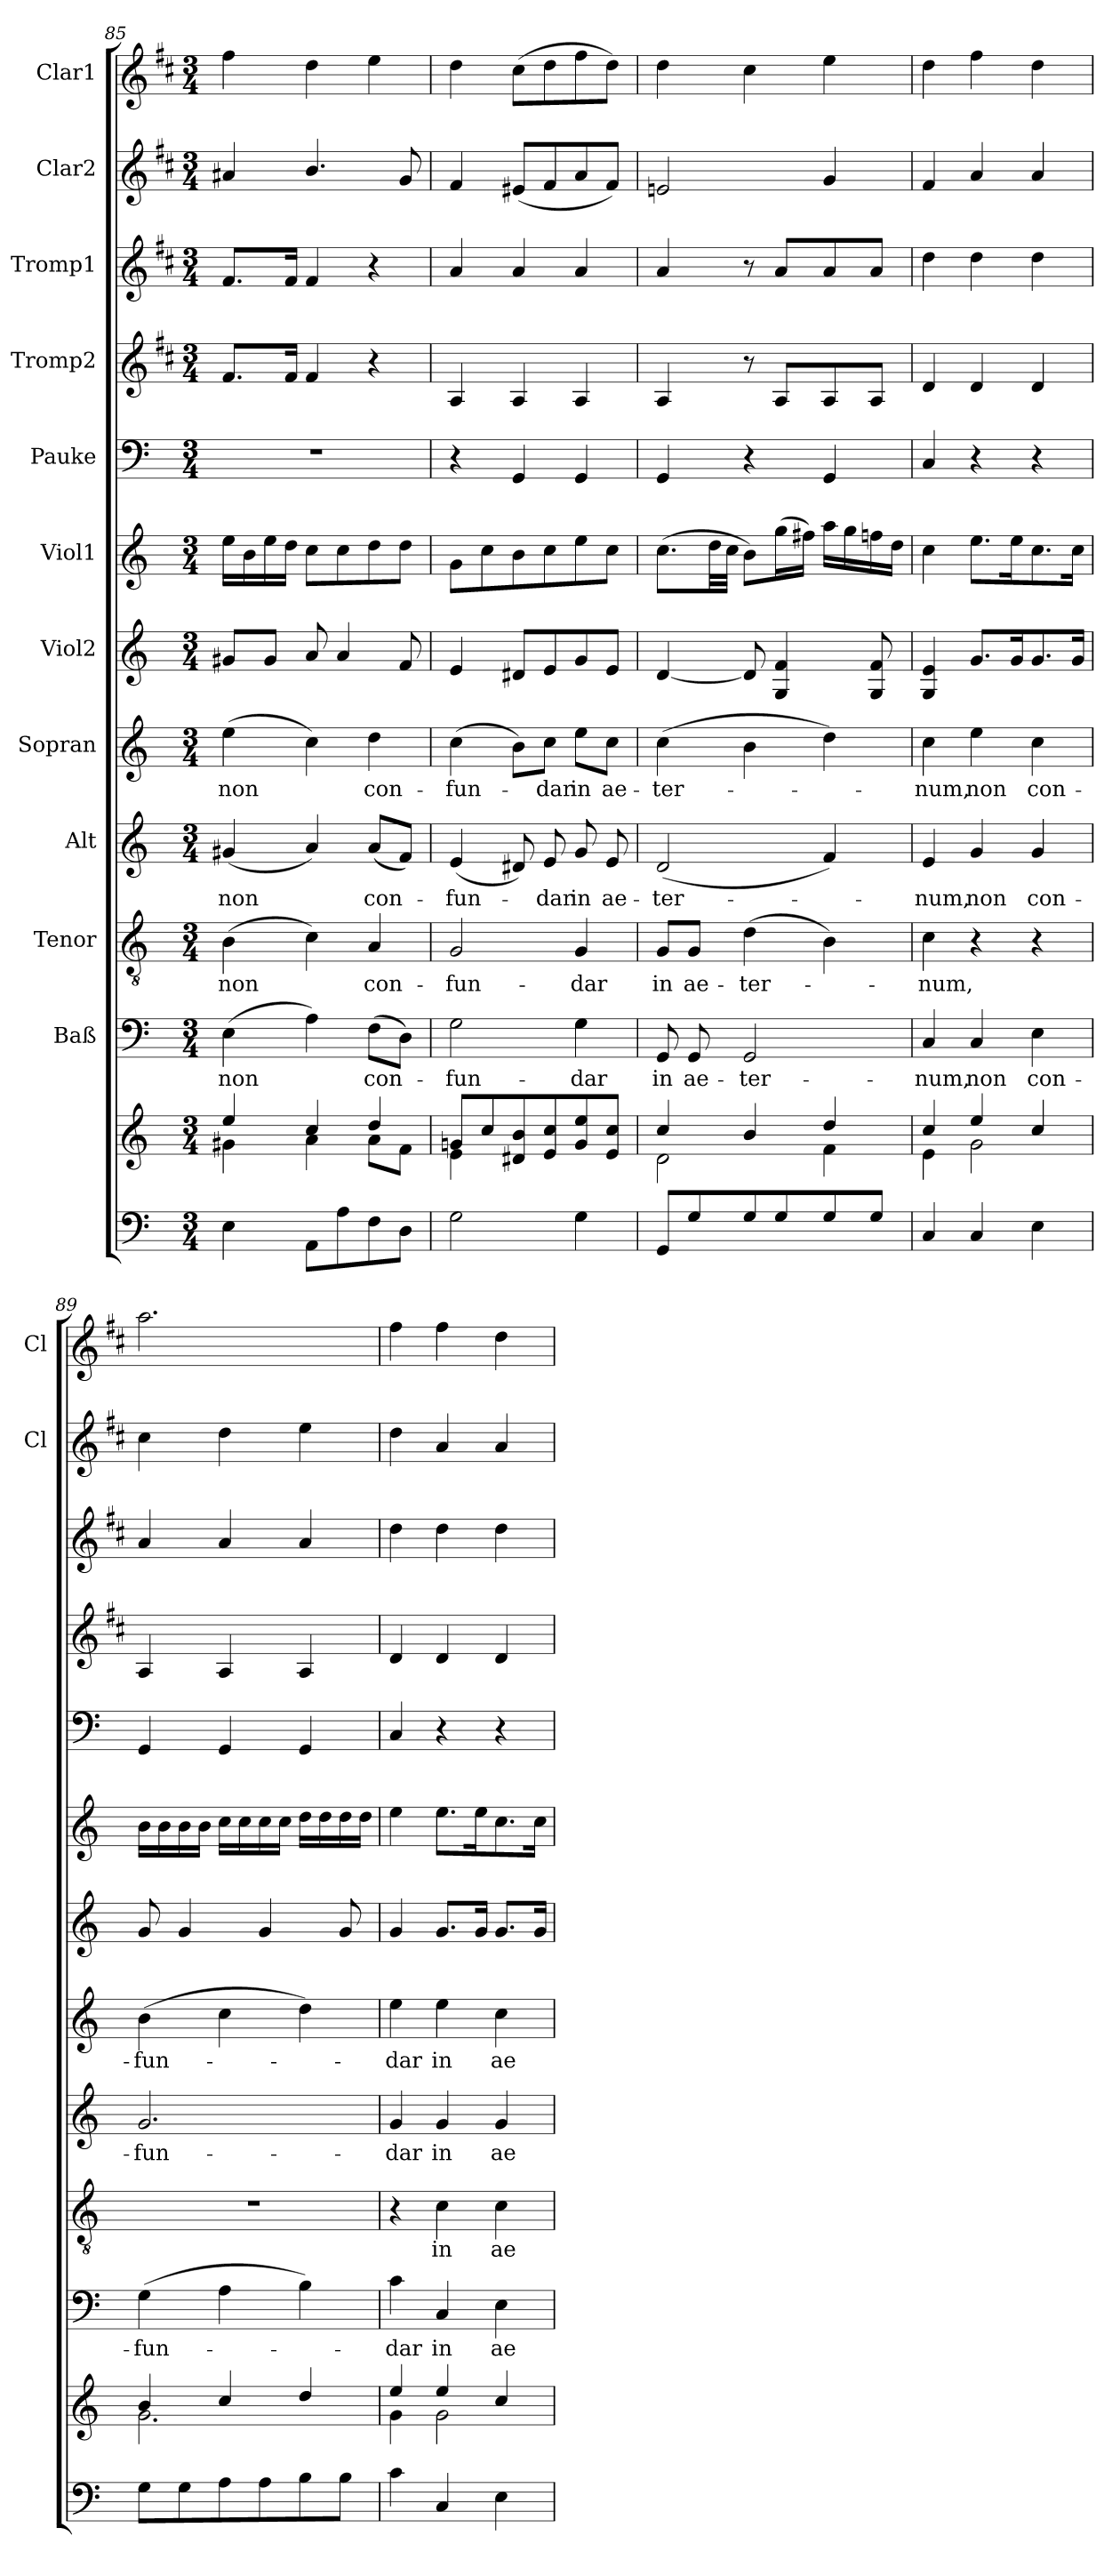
**kern	**kern	**kern	**text	**kern	**text	**kern	**text	**kern	**text	**kern	**kern	**kern	**kern	**kern	**kern	**kern
*part12	*part12	*part11	*part11	*part10	*part10	*part9	*part9	*part8	*part8	*part7	*part6	*part5	*part4	*part3	*part2	*part1
*staff13	*staff12	*staff11	*staff11	*staff10	*staff10	*staff9	*staff9	*staff8	*staff8	*staff7	*staff6	*staff5	*staff4	*staff3	*staff2	*staff1
*	*	*I"Baß	*	*I"Tenor	*	*I"Alt	*	*I"Sopran	*	*I"Viol2	*I"Viol1	*I"Pauke	*I"Tromp2	*I"Tromp1	*I"Clar2	*I"Clar1
*	*	*	*	*	*	*	*	*	*	*	*	*	*	*	*I'Cl	*I'Cl
*clefF4	*clefG2	*clefF4	*	*clefGv2	*	*clefG2	*	*clefG2	*	*clefG2	*clefG2	*clefF4	*clefG2	*clefG2	*clefG2	*clefG2
*	*	*	*	*	*	*	*	*	*	*	*	*	*ITrd1c2	*ITrd1c2	*ITrd1c2	*ITrd1c2
*k[]	*k[]	*k[]	*	*k[]	*	*k[]	*	*k[]	*	*k[]	*k[]	*k[]	*k[]	*k[]	*k[]	*k[]
*C:	*C:	*C:	*	*C:	*	*C:	*	*C:	*	*C:	*C:	*C:	*C:	*C:	*C:	*C:
*M3/4	*M3/4	*M3/4	*	*M3/4	*	*M3/4	*	*M3/4	*	*M3/4	*M3/4	*M3/4	*M3/4	*M3/4	*M3/4	*M3/4
=85	=85	=85	=85	=85	=85	=85	=85	=85	=85	=85	=85	=85	=85	=85	=85	=85
*	*^	*	*	*	*	*	*	*	*	*	*	*	*	*	*	*
!	!	!	!	!LO:LY:b	!	!LO:LY:b	!	!LO:LY:b	!	!LO:LY:b	!	!	!	!	!	!	!
4E\	4g#X\	4ee/	(>4E\	non	(>4B\	non	(<4g#X/	non	(>4ee\	non	8g#X/L	16ee\LL	2.r	8.e/L	8.e/L	4g#X/	4ee\
.	.	.	.	.	.	.	.	.	.	.	.	16b\	.	.	.	.	.
.	.	.	.	.	.	.	.	.	.	.	8g#/J	16ee\	.	.	.	.	.
.	.	.	.	.	.	.	.	.	.	.	.	16dd\JJ	.	16e/Jk	16e/Jk	.	.
8AA\L	4a\	4cc/	4A\)	.	4c\)	.	4a/)	.	4cc\)	.	8a/	8cc\L	.	4e/	4e/	4.a/	4cc\
8A\	.	.	.	.	.	.	.	.	.	.	4a/	8cc\	.	.	.	.	.
!	!	!	!	!LO:LY:b	!	!LO:LY:b	!	!LO:LY:b	!	!LO:LY:b	!	!	!	!	!	!	!
8F\	8a\L	4dd/	(>8F\L	con-	4A/	con-	(<8a/L	con-	4dd\	con-	.	8dd\	.	4r	4r	.	4dd\
8D\J	8f\J	.	8D\J)	.	.	.	8f/J)	.	.	.	8f/	8dd\J	.	.	.	8f/	.
!!LO:PB:g=z
=86	=86	=86	=86	=86	=86	=86	=86	=86	=86	=86	=86	=86	=86	=86	=86	=86	=86
!	!	!	!	!LO:LY:b	!	!LO:LY:b	!	!LO:LY:b	!	!LO:LY:b	!	!	!	!	!	!	!
2G\	4e\	8gn/L	2G\	-fun-	2G/	-fun-	(4e/	-fun-	(>4cc\	-fun-	4e/	8g\L	4r	4G/	4g/	4e/	4cc\
.	.	8cc/	.	.	.	.	.	.	.	.	.	8cc\	.	.	.	.	.
.	2ryy	8d#X/ 8b/	.	.	.	.	8d#X/)	.	8b\L)	.	8d#X/L	8b\	4GG/	4G/	4g/	(<8d#X/L	(>8b\L
!	!	!	!	!	!	!	!	!LO:LY:b	!	!LO:LY:b	!	!	!	!	!	!	!
.	.	8e/ 8cc/	.	.	.	.	8e/	-dar	8cc\J	-dar	8e/	8cc\	.	.	.	8e/	8cc\
!	!	!	!	!LO:LY:b	!	!LO:LY:b	!	!LO:LY:b	!	!LO:LY:b	!	!	!	!	!	!	!
4G\	.	8g/ 8ee/	4G\	-dar	4G/	-dar	8g/	in	8ee\L	in	8g/	8ee\	4GG/	4G/	4g/	8g/	8ee\
!	!	!	!	!	!	!	!	!LO:LY:b	!	!LO:LY:b	!	!	!	!	!	!	!
.	.	8e/ 8cc/J	.	.	.	.	8e/	ae-	8cc\J	ae-	8e/J	8cc\J	.	.	.	8e/J)	8cc\J)
=87	=87	=87	=87	=87	=87	=87	=87	=87	=87	=87	=87	=87	=87	=87	=87	=87	=87
!	!	!	!	!LO:LY:b	!	!LO:LY:b	!	!LO:LY:b	!	!LO:LY:b	!	!	!	!	!	!	!
8GG/L	2d\	4cc/	8GG/	in	8G/L	in	(2d/	-ter-	(>4cc\	-ter-	[4d/	(>8.cc\L	4GG/	4G/	4g/	2dn/	4cc\
!	!	!	!	!LO:LY:b	!	!LO:LY:b	!	!	!	!	!	!	!	!	!	!	!
8G/	.	.	8GG/	ae-	8G/J	ae-	.	.	.	.	.	.	.	.	.	.	.
.	.	.	.	.	.	.	.	.	.	.	.	32dd\LL	.	.	.	.	.
.	.	.	.	.	.	.	.	.	.	.	.	32cc\JJJ	.	.	.	.	.
!	!	!	!	!LO:LY:b	!	!LO:LY:b	!	!	!	!	!	!	!	!	!	!	!
8G/	.	4b/	2GG/	-ter-	(>4d\	-ter-	.	.	4b\	.	8d/]	8b\L)	4r	8r	8r	.	4b\
8G/	.	.	.	.	.	.	.	.	.	.	4G/ 4f/	(>16gg\L	.	8G/L	8g/L	.	.
.	.	.	.	.	.	.	.	.	.	.	.	16ff#X\JJ)	.	.	.	.	.
8G/	4f\	4dd/	.	.	4B\)	.	4f/)	.	4dd\)	.	.	16aa\LL	4GG/	8G/	8g/	4f/	4dd\
.	.	.	.	.	.	.	.	.	.	.	.	16gg\	.	.	.	.	.
8G/J	.	.	.	.	.	.	.	.	.	.	8G/ 8f/	16ffn\	.	8G/J	8g/J	.	.
.	.	.	.	.	.	.	.	.	.	.	.	16dd\JJ	.	.	.	.	.
=88	=88	=88	=88	=88	=88	=88	=88	=88	=88	=88	=88	=88	=88	=88	=88	=88	=88
!	!	!	!	!LO:LY:b	!	!LO:LY:b	!	!LO:LY:b	!	!LO:LY:b	!	!	!	!	!	!	!
4C/	4e\	4cc/	4C/	-num,	4c\	-num,	4e/	-num,	4cc\	-num,	4G/ 4e/	4cc\	4C/	4c/	4cc\	4e/	4cc\
!	!	!	!	!LO:LY:b	!	!	!	!LO:LY:b	!	!LO:LY:b	!	!	!	!	!	!	!
4C/	2g\	4ee/	4C/	non	4r	.	4g/	non	4ee\	non	8.g/L	8.ee\L	4r	4c/	4cc\	4g/	4ee\
.	.	.	.	.	.	.	.	.	.	.	16g/k	16ee\k	.	.	.	.	.
!	!	!	!	!LO:LY:b	!	!	!	!LO:LY:b	!	!LO:LY:b	!	!	!	!	!	!	!
4E\	.	4cc/	4E\	con-	4r	.	4g/	con-	4cc\	con-	8.g/	8.cc\	4r	4c/	4cc\	4g/	4cc\
.	.	.	.	.	.	.	.	.	.	.	16g/Jk	16cc\Jk	.	.	.	.	.
=89	=89	=89	=89	=89	=89	=89	=89	=89	=89	=89	=89	=89	=89	=89	=89	=89	=89
!	!	!	!	!LO:LY:b	!	!	!	!LO:LY:b	!	!LO:LY:b	!	!	!	!	!	!	!
8G\L	2.g\	4b/	(>4G\	-fun-	2.r	.	2.g/	-fun-	(>4b\	-fun-	8g/	16b\LL	4GG/	4G/	4g/	4b\	2.gg\
.	.	.	.	.	.	.	.	.	.	.	.	16b\	.	.	.	.	.
8G\	.	.	.	.	.	.	.	.	.	.	4g/	16b\	.	.	.	.	.
.	.	.	.	.	.	.	.	.	.	.	.	16b\JJ	.	.	.	.	.
8A\	.	4cc/	4A\	.	.	.	.	.	4cc\	.	.	16cc\LL	4GG/	4G/	4g/	4cc\	.
.	.	.	.	.	.	.	.	.	.	.	.	16cc\	.	.	.	.	.
8A\	.	.	.	.	.	.	.	.	.	.	4g/	16cc\	.	.	.	.	.
.	.	.	.	.	.	.	.	.	.	.	.	16cc\JJ	.	.	.	.	.
8B\	.	4dd/	4B\)	.	.	.	.	.	4dd\)	.	.	16dd\LL	4GG/	4G/	4g/	4dd\	.
.	.	.	.	.	.	.	.	.	.	.	.	16dd\	.	.	.	.	.
8B\J	.	.	.	.	.	.	.	.	.	.	8g/	16dd\	.	.	.	.	.
.	.	.	.	.	.	.	.	.	.	.	.	16dd\JJ	.	.	.	.	.
!!LO:PB:g=z
=90	=90	=90	=90	=90	=90	=90	=90	=90	=90	=90	=90	=90	=90	=90	=90	=90	=90
!	!	!	!	!LO:LY:b	!	!	!	!LO:LY:b	!	!LO:LY:b	!	!	!	!	!	!	!
4c\	4g\	4ee/	4c\	-dar	4r	.	4g/	-dar	4ee\	-dar	4g/	4ee\	4C/	4c/	4cc\	4cc\	4ee\
!	!	!	!	!LO:LY:b	!	!LO:LY:b	!	!LO:LY:b	!	!LO:LY:b	!	!	!	!	!	!	!
4C/	2g\	4ee/	4C/	in	4c\	in	4g/	in	4ee\	in	8.g/L	8.ee\L	4r	4c/	4cc\	4g/	4ee\
.	.	.	.	.	.	.	.	.	.	.	16g/Jk	16ee\k	.	.	.	.	.
!	!	!	!	!LO:LY:b	!	!LO:LY:b	!	!LO:LY:b	!	!LO:LY:b	!	!	!	!	!	!	!
4E\	.	4cc/	4E\	ae-	4c\	ae-	4g/	ae-	4cc\	ae-	8.g/L	8.cc\	4r	4c/	4cc\	4g/	4cc\
.	.	.	.	.	.	.	.	.	.	.	16g/Jk	16cc\Jk	.	.	.	.	.
*	*v	*v	*	*	*	*	*	*	*	*	*	*	*	*	*	*	*
=	=	=	=	=	=	=	=	=	=	=	=	=	=	=	=	=
*-	*-	*-	*-	*-	*-	*-	*-	*-	*-	*-	*-	*-	*-	*-	*-	*-
